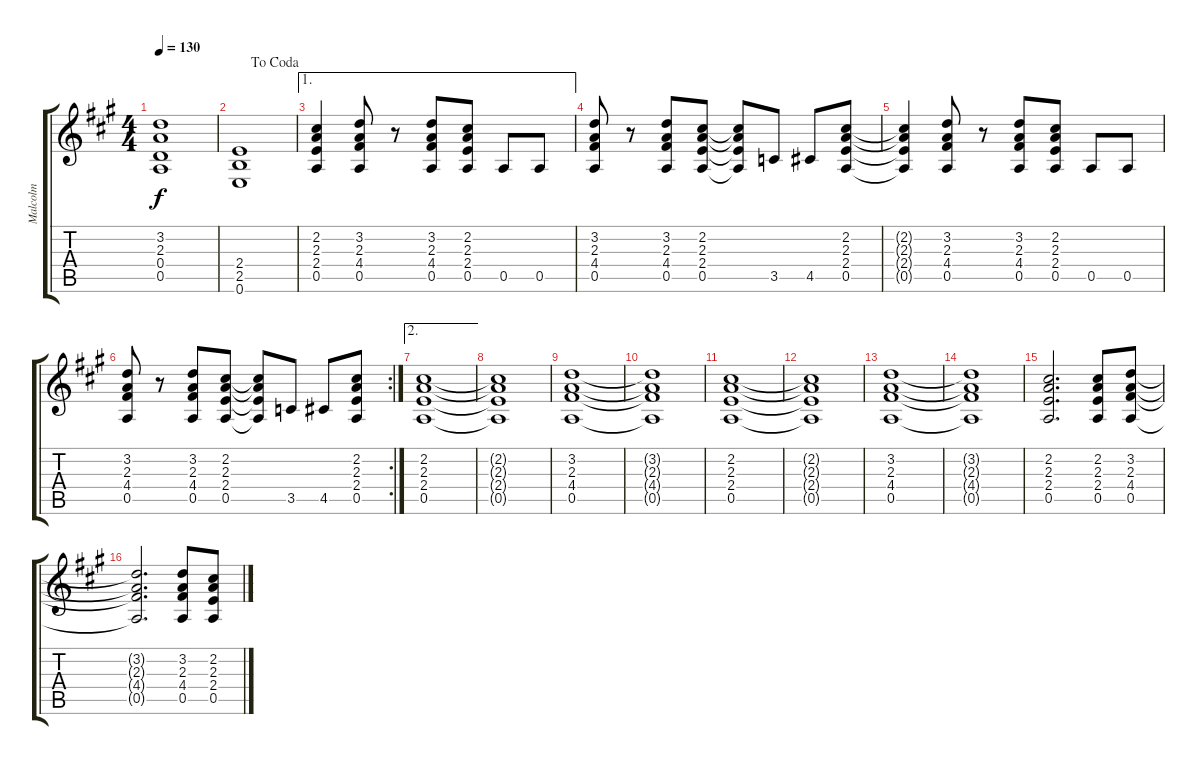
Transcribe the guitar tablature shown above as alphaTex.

\track ("Malcolm" "Malcolm") {instrument overdrivenguitar}
\staff {score tabs}
\tuning (E4 B3 G3 D3 A2 E2) {hide}
\ts (4 4)
\tempo 130
\clef g2
\ks a
(3.2 2.3 0.4 0.5).1{dy f} |
\jump dacoda
(2.4 2.5 0.6).1 |
\ae 1
(2.2 2.3 2.4 0.5).4 (3.2 2.3 4.4 0.5).8 r.8 (3.2 2.3 4.4 0.5).8 (2.2 2.3 2.4 0.5).8 0.5.8 0.5.8 |
(3.2 2.3 4.4 0.5).8 r.8 (3.2 2.3 4.4 0.5).8 (2.2 2.3 2.4 0.5).8 (2.2{t} 2.3{t} 2.4{t} 0.5{t}).8 3.5.8 4.5.8 (2.2 2.3 2.4 0.5).8 |
(2.2{t} 2.3{t} 2.4{t} 0.5{t}).4 (3.2 2.3 4.4 0.5).8 r.8 (3.2 2.3 4.4 0.5).8 (2.2 2.3 2.4 0.5).8 0.5.8 0.5.8 |
\rc 2
(3.2 2.3 4.4 0.5).8 r.8 (3.2 2.3 4.4 0.5).8 (2.2 2.3 2.4 0.5).8 (2.2{t} 2.3{t} 2.4{t} 0.5{t}).8 3.5.8 4.5.8 (2.2 2.3 2.4 0.5).8 |
\ae 2
(2.2 2.3 2.4 0.5).1 |
(2.2{t} 2.3{t} 2.4{t} 0.5{t}).1 |
(3.2 2.3 4.4 0.5).1 |
(3.2{t} 2.3{t} 4.4{t} 0.5{t}).1 |
(2.2 2.3 2.4 0.5).1 |
(2.2{t} 2.3{t} 2.4{t} 0.5{t}).1 |
(3.2 2.3 4.4 0.5).1 |
(3.2{t} 2.3{t} 4.4{t} 0.5{t}).1 |
(2.2 2.3 2.4 0.5).2{d} (2.2 2.3 2.4 0.5).8 (3.2 2.3 4.4 0.5).8 |
(3.2{t} 2.3{t} 4.4{t} 0.5{t}).2{d} (3.2 2.3 4.4 0.5).8 (2.2 2.3 2.4 0.5).8
